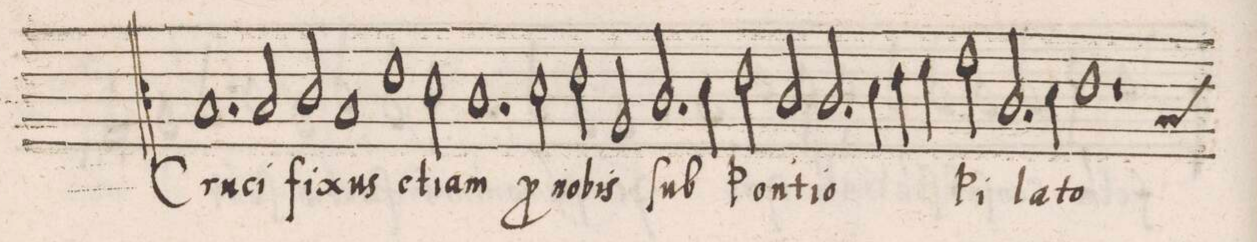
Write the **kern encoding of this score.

**kern	**text
*I"ALTVS	*
*clefC3	*
*k[]	*
*met(C|)	*
*M2/1	*
1.B/	Cru-
2B/	-ci-
=75-	=75-
2c/	-fi-
1B/	-xus
1e\	e-
=76-	=76-
2d\	-ti-
1.c\	-am
=77-	=77-
2d\	p(ro)
2e\	no-
2A/	-bis
=78-	=78-
2.c/	ſub
4d\	.
2e\	Pon-
2c/	-ti-
=79-	=79-
2.c/	-o
4d\	.
4e\	.
4f\	.
2g\	Pi-
=80-	=80-
2.c/	-la-
4d\	-to
*custos:B	*
1e\	.
=81-	=81-
*-	*-
